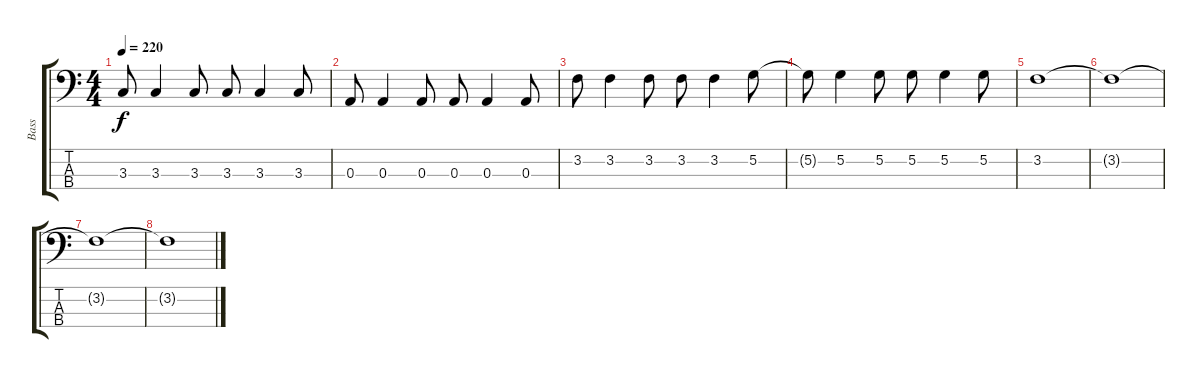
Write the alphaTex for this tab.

\track ("Bass" "Bass") {instrument electricbassfinger}
\staff {score tabs}
\tuning (G2 D2 A1 E1) {hide}
\ts (4 4)
\tempo 220
\clef f4
\ks c
3.3.8{dy f} 3.3.4 3.3.8 3.3.8 3.3.4 3.3.8 |
0.3.8 0.3.4 0.3.8 0.3.8 0.3.4 0.3.8 |
3.2.8 3.2.4 3.2.8 3.2.8 3.2.4 5.2.8 |
5.2{t}.8 5.2.4 5.2.8 5.2.8 5.2.4 5.2.8 |
3.2.1 |
3.2{t}.1 |
3.2{t}.1 |
3.2{t}.1
